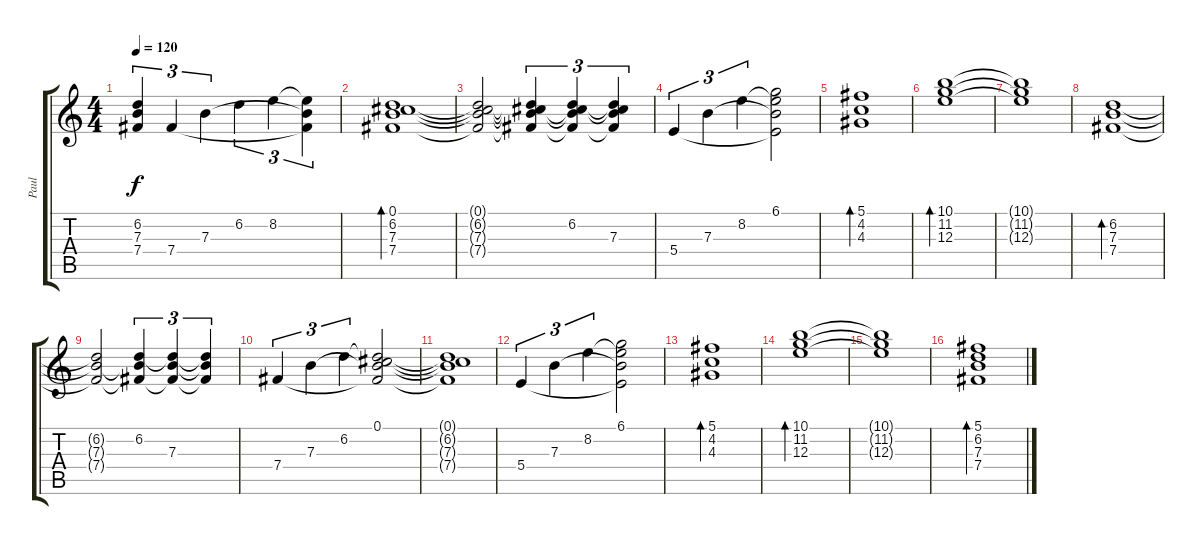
\track ("Paul" "Paul") {instrument distortionguitar}
\staff {score tabs}
\tuning (Db4 Ab3 E3 B2 Gb2 Db2) {hide}
\ts (4 4)
\tempo 120
\clef g2
\ks c
(6.2{t} 7.3{t} 7.4{t}).4{tu (3 2) dy f} 7.4.4{tu (3 2)} 7.3.4{tu (3 2)} 6.2.4{tu (3 2)} 8.2.4{tu (3 2)} (8.2{t} 7.3{t} 7.4{t}).4{tu (3 2)} |
(0.1 6.2 7.3 7.4).1{bd 480} |
(0.1{t} 6.2{t} 7.3{t} 7.4{t}).2 (0.1{t} 6.2{t} 7.3{t} 7.4{t}).4{tu (3 2)} (0.1{t} 6.2 7.3{t} 7.4{t}).4{tu (3 2)} (0.1{t} 6.2{t} 7.3 7.4{t}).4{tu (3 2)} |
5.4.4{tu (3 2)} 7.3.4{tu (3 2)} 8.2.4{tu (3 2)} (6.1 8.2{t} 7.3{t} 5.4{t}).2 |
(5.1 4.2 4.3).1{bd 480} |
(10.1 11.2 12.3).1{bd 480} |
(10.1{t} 11.2{t} 12.3{t}).1 |
(6.2 7.3 7.4).1{bd 480} |
(6.2{t} 7.3{t} 7.4{t}).2 (6.2 7.3{t} 7.4{t}).4{tu (3 2)} (6.2{t} 7.3 7.4{t}).4{tu (3 2)} (6.2{t} 7.3{t} 7.4{t}).4{tu (3 2)} |
7.4.4{tu (3 2)} 7.3.4{tu (3 2)} 6.2.4{tu (3 2)} (0.1 6.2{t} 7.3{t} 7.4{t}).2 |
(0.1{t} 6.2{t} 7.3{t} 7.4{t}).1 |
5.4.4{tu (3 2)} 7.3.4{tu (3 2)} 8.2.4{tu (3 2)} (6.1 8.2{t} 7.3{t} 5.4{t}).2 |
(5.1 4.2 4.3).1{bd 480} |
(10.1 11.2 12.3).1{bd 480} |
(10.1{t} 11.2{t} 12.3{t}).1 |
(5.1 6.2 7.3 7.4).1{bd 480}
